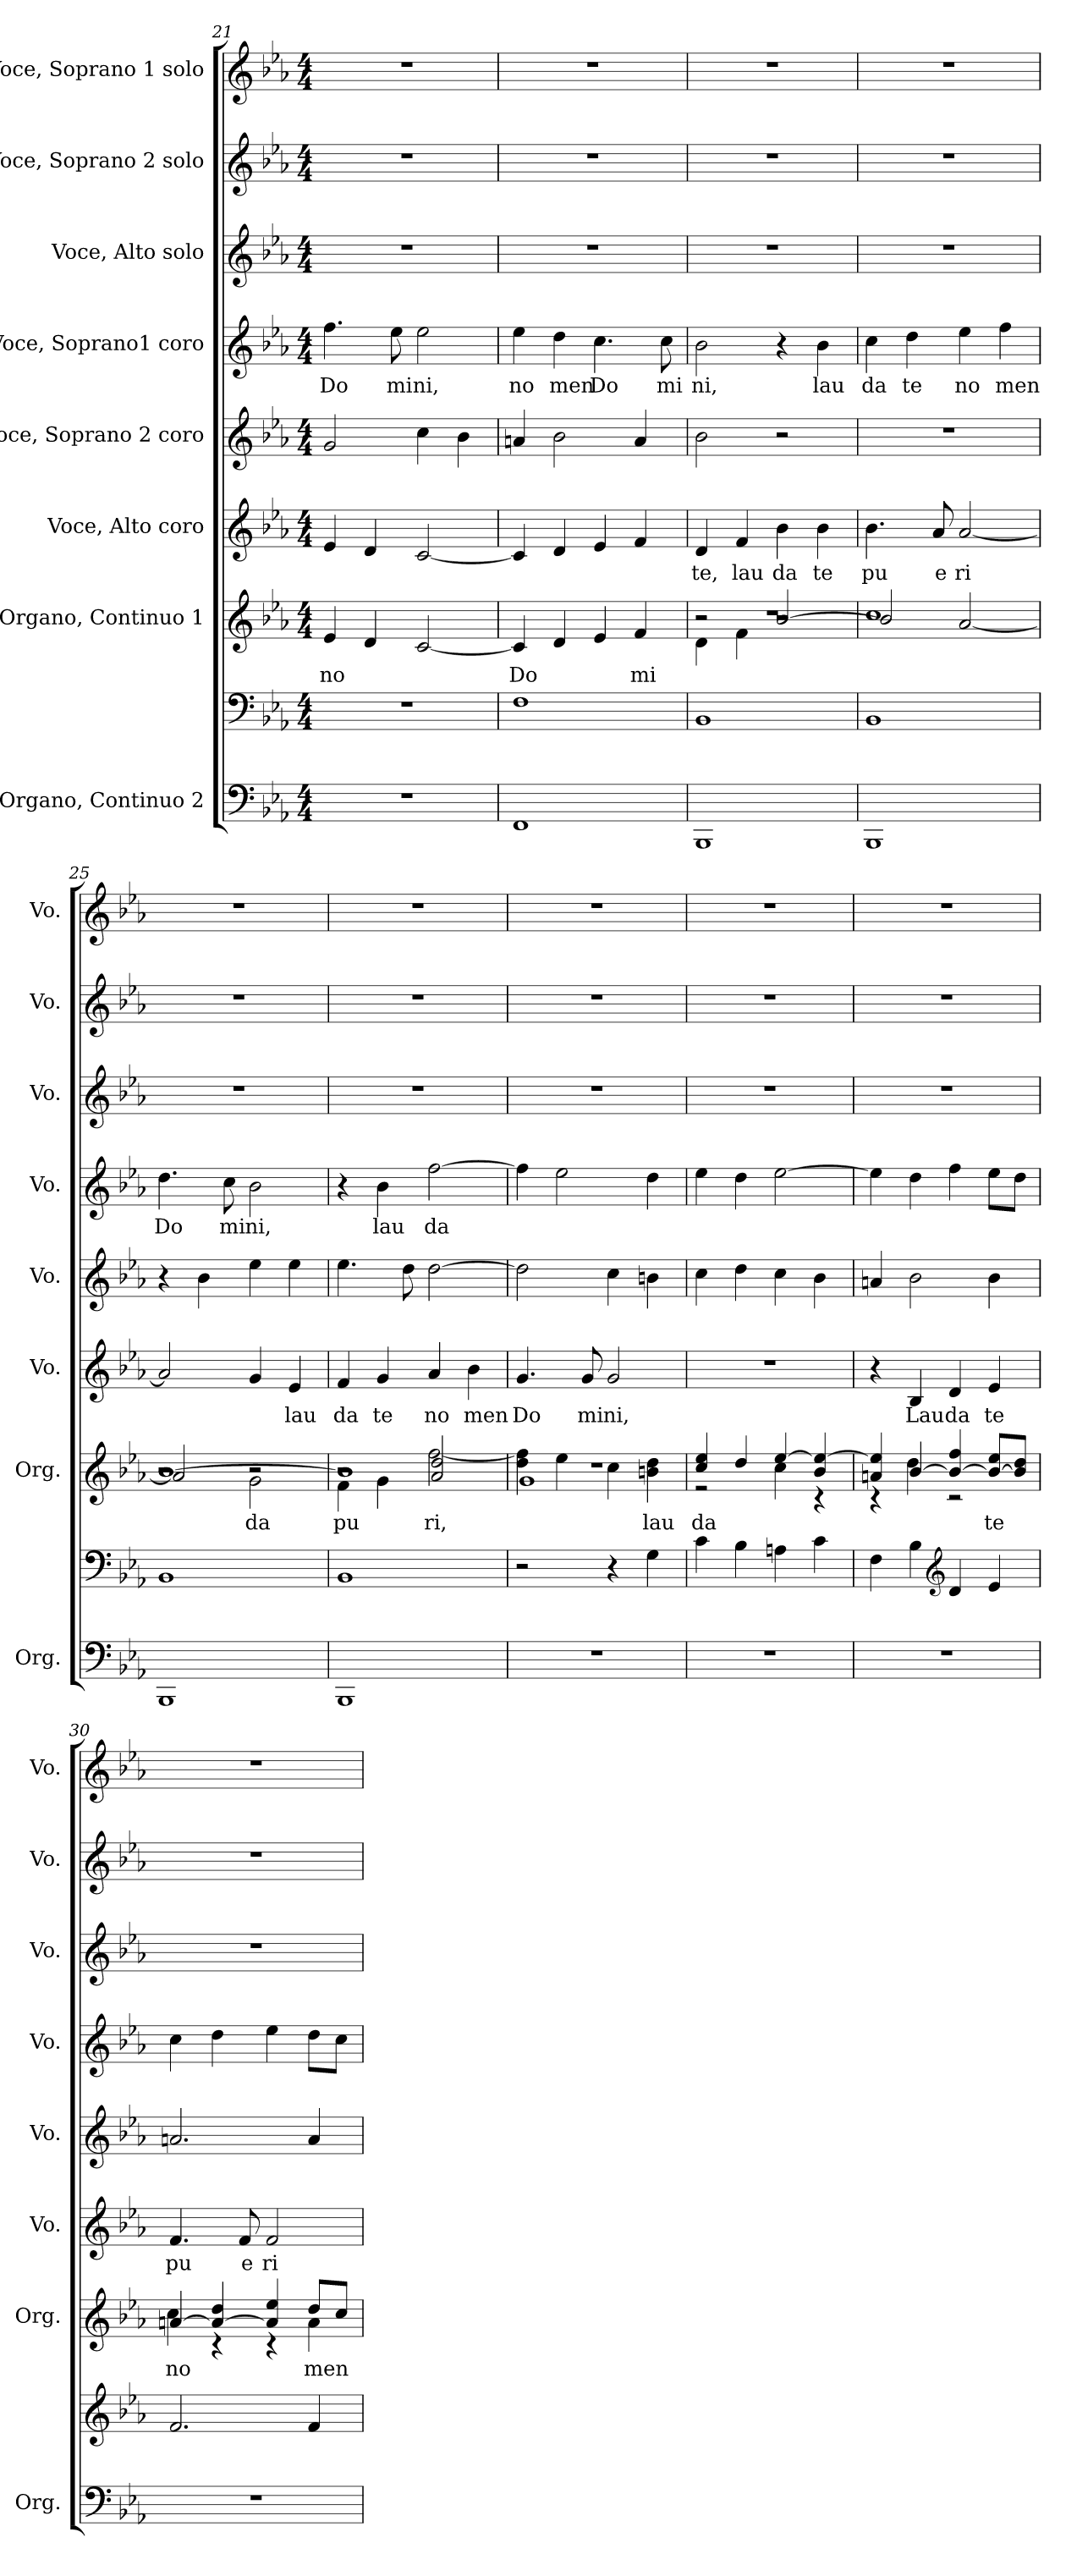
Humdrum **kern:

**kern	**kern	**kern	**text	**kern	**text	**kern	**kern	**text	**kern	**kern	**kern
*part8	*part8	*part7	*part7	*part6	*part6	*part5	*part4	*part4	*part3	*part2	*part1
*staff9	*staff8	*staff7	*staff7	*staff6	*staff6	*staff5	*staff4	*staff4	*staff3	*staff2	*staff1
*I"Organo, Continuo 2	*	*I"Organo, Continuo 1	*	*I"Voce, Alto coro	*	*I"Voce, Soprano 2 coro	*I"Voce, Soprano1  coro	*	*I"Voce, Alto solo	*I"Voce, Soprano 2 solo	*I"Voce, Soprano 1 solo
*I'Org.	*	*I'Org.	*	*I'Vo.	*	*I'Vo.	*I'Vo.	*	*I'Vo.	*I'Vo.	*I'Vo.
*clefF4	*clefF4	*clefG2	*	*clefG2	*	*clefG2	*clefG2	*	*clefG2	*clefG2	*clefG2
*k[b-e-a-]	*k[b-e-a-]	*k[b-e-a-]	*	*k[b-e-a-]	*	*k[b-e-a-]	*k[b-e-a-]	*	*k[b-e-a-]	*k[b-e-a-]	*k[b-e-a-]
*M4/4	*M4/4	*M4/4	*	*M4/4	*	*M4/4	*M4/4	*	*M4/4	*M4/4	*M4/4
=21	=21	=21	=21	=21	=21	=21	=21	=21	=21	=21	=21
!	!	!	!LO:LY:b	!	!	!	!	!LO:LY:b	!	!	!
1r	1r	4e-/	no	4e-/	.	2g/	4.ff\	Do	1r	1r	1r
.	.	4d/	.	4d/	.	.	.	.	.	.	.
!	!	!	!	!	!	!	!	!LO:LY:b	!	!	!
.	.	.	.	.	.	.	8ee-\	mi	.	.	.
!	!	!	!	!	!	!	!	!LO:LY:b	!	!	!
.	.	[2c/	.	[2c/	.	4cc\	2ee-\	ni,	.	.	.
.	.	.	.	.	.	4b-\	.	.	.	.	.
=22	=22	=22	=22	=22	=22	=22	=22	=22	=22	=22	=22
!	!	!	!LO:LY:b	!	!	!	!	!LO:LY:b	!	!	!
1FF	1F	4c/]	Do	4c/]	.	4an/	4ee-\	no	1r	1r	1r
!	!	!	!	!	!	!	!	!LO:LY:b	!	!	!
.	.	4d/	.	4d/	.	2b-\	4dd\	men	.	.	.
!	!	!	!	!	!	!	!	!LO:LY:b	!	!	!
.	.	4e-/	.	4e-/	.	.	4.cc\	Do	.	.	.
!	!	!	!LO:LY:b	!	!	!	!	!	!	!	!
.	.	4f/	mi	4f/	.	4a/	.	.	.	.	.
!	!	!	!	!	!	!	!	!LO:LY:b	!	!	!
.	.	.	.	.	.	.	8cc\	mi	.	.	.
=23	=23	=23	=23	=23	=23	=23	=23	=23	=23	=23	=23
*	*	*^	*	*	*	*	*	*	*	*	*
*	*	*	*^	*	*	*	*	*	*	*	*	*
!	!	!	!	!	!	!	!LO:LY:b	!	!	!LO:LY:b	!	!	!
1BBB-	1BB-	1r	4d\	2r	.	4d/	te,	2b-\	2b-\	ni,	1r	1r	1r
!	!	!	!	!	!	!	!LO:LY:b	!	!	!	!	!	!
.	.	.	4f\	.	.	4f/	lau	.	.	.	.	.	.
!	!	!	!	!	!	!	!LO:LY:b	!	!	!	!	!	!
.	.	.	2r	[2b-/	.	4b-\	da	2r	4r	.	.	.	.
!	!	!	!	!	!	!	!LO:LY:b	!	!	!LO:LY:b	!	!	!
.	.	.	.	.	.	4b-\	te	.	4b-\	lau	.	.	.
*	*	*	*v	*v	*	*	*	*	*	*	*	*	*
!!LO:PB:g=z
=24	=24	=24	=24	=24	=24	=24	=24	=24	=24	=24	=24	=24
!	!	!	!	!	!	!LO:LY:b	!	!	!LO:LY:b	!	!	!
1BBB-	1BB-	1cc	2b-/]	.	4.b-\	pu	1r	4cc\	da	1r	1r	1r
!	!	!	!	!	!	!	!	!	!LO:LY:b	!	!	!
.	.	.	.	.	.	.	.	4dd\	te	.	.	.
!	!	!	!	!	!	!LO:LY:b	!	!	!	!	!	!
.	.	.	.	.	8a-/	e	.	.	.	.	.	.
!	!	!	!	!	!	!LO:LY:b	!	!	!LO:LY:b	!	!	!
.	.	.	[2a-/	.	[2a-/	ri	.	4ee-\	no	.	.	.
!	!	!	!	!	!	!	!	!	!LO:LY:b	!	!	!
.	.	.	.	.	.	.	.	4ff\	men	.	.	.
=25	=25	=25	=25	=25	=25	=25	=25	=25	=25	=25	=25	=25
*	*	*	*^	*	*	*	*	*	*	*	*	*
!	!	!	!	!	!	!	!	!	!	!LO:LY:b	!	!	!
1BBB-	1BB-	[1b-	2r	2a-/]	.	2a-/]	.	4r	4.dd\	Do	1r	1r	1r
.	.	.	.	.	.	.	.	4b-\	.	.	.	.	.
!	!	!	!	!	!	!	!	!	!	!LO:LY:b	!	!	!
.	.	.	.	.	.	.	.	.	8cc\	mi	.	.	.
!	!	!	!	!	!LO:LY:b	!	!	!	!	!LO:LY:b	!	!	!
.	.	.	2g\	2r	da	4g/	.	4ee-\	2b-\	ni,	.	.	.
!	!	!	!	!	!	!	!LO:LY:b	!	!	!	!	!	!
.	.	.	.	.	.	4e-/	lau	4ee-\	.	.	.	.	.
=26	=26	=26	=26	=26	=26	=26	=26	=26	=26	=26	=26	=26	=26
!	!	!	!	!	!LO:LY:b	!	!LO:LY:b	!	!	!	!	!	!
1BBB-	1BB-	1b-]	4f\	2r	pu	4f/	da	4.ee-\	4r	.	1r	1r	1r
!	!	!	!	!	!	!	!LO:LY:b	!	!	!LO:LY:b	!	!	!
.	.	.	4g\	.	.	4g/	te	.	4b-\	lau	.	.	.
.	.	.	.	.	.	.	.	8dd\	.	.	.	.	.
!	!	!	!	!	!LO:LY:b	!	!LO:LY:b	!	!	!LO:LY:b	!	!	!
.	.	.	[2ff\	2a-/ 2dd/	ri,	4a-/	no	[2dd\	[2ff\	da	.	.	.
!	!	!	!	!	!	!	!LO:LY:b	!	!	!	!	!	!
.	.	.	.	.	.	4b-\	men	.	.	.	.	.	.
=27	=27	=27	=27	=27	=27	=27	=27	=27	=27	=27	=27	=27	=27
!	!	!	!	!	!	!	!LO:LY:b	!	!	!	!	!	!
1r	2r	1r	4dd\ 4ff\]	1g	.	4.g/	Do	2dd\]	4ff\]	.	1r	1r	1r
.	.	.	4ee-\	.	.	.	.	.	2ee-\	.	.	.	.
!	!	!	!	!	!	!	!LO:LY:b	!	!	!	!	!	!
.	.	.	.	.	.	8g/	mi	.	.	.	.	.	.
!	!	!	!	!	!	!	!LO:LY:b	!	!	!	!	!	!
.	4r	.	4cc\	.	.	2g/	ni,	4cc\	.	.	.	.	.
!	!	!	!	!	!LO:LY:b	!	!	!	!	!	!	!	!
.	4G\	.	4bn\ 4dd\	.	lau	.	.	4bn\	4dd\	.	.	.	.
*	*	*	*v	*v	*	*	*	*	*	*	*	*	*
=28	=28	=28	=28	=28	=28	=28	=28	=28	=28	=28	=28	=28
!	!	!	!	!LO:LY:b	!	!	!	!	!	!	!	!
1r	4c\	4cc/ 4ee-/	2r	da	1r	.	4cc\	4ee-\	.	1r	1r	1r
.	4B-\	4dd/	.	.	.	.	4dd\	4dd\	.	.	.	.
.	4An\	[4ee-/	4cc\	.	.	.	4cc\	[2ee-\	.	.	.	.
.	4c\	4b-/ 4ee-/_	4r	.	.	.	4b-\	.	.	.	.	.
!!LO:PB:g=z
=29	=29	=29	=29	=29	=29	=29	=29	=29	=29	=29	=29	=29
1r	4F\	4an/ 4ee-/]	4r	.	4r	.	4an/	4ee-\]	.	1r	1r	1r
!	!	!	!	!	!	!LO:LY:b	!	!	!	!	!	!
.	4B-\	[4b-/	4dd\	.	4B-/	Lau	2b-\	4dd\	.	.	.	.
*	*clefG2	*	*	*	*	*	*	*	*	*	*	*
!	!	!	!	!	!	!LO:LY:b	!	!	!	!	!	!
.	4d/	4b-/_ 4ff/	2r	.	4d/	da	.	4ff\	.	.	.	.
!	!	!	!	!LO:LY:b	!	!LO:LY:b	!	!	!	!	!	!
.	4e-/	8b-/_ 8ee-/L	.	te	4e-/	te	4b-\	8ee-\L	.	.	.	.
.	.	8b-/] 8dd/J	.	.	.	.	.	8dd\J	.	.	.	.
=30	=30	=30	=30	=30	=30	=30	=30	=30	=30	=30	=30	=30
!	!	!	!	!LO:LY:b	!	!LO:LY:b	!	!	!	!	!	!
1r	2.f/	[4an/	4cc\	no	4.f/	pu	2.an/	4cc\	.	1r	1r	1r
.	.	4a/_ 4dd/	4r	.	.	.	.	4dd\	.	.	.	.
!	!	!	!	!	!	!LO:LY:b	!	!	!	!	!	!
.	.	.	.	.	8f/	e	.	.	.	.	.	.
!	!	!	!	!	!	!LO:LY:b	!	!	!	!	!	!
.	.	4a/] 4ee-/	4r	.	2f/	ri	.	4ee-\	.	.	.	.
!	!	!	!	!LO:LY:b	!	!	!	!	!	!	!	!
.	4f/	8dd/L	4a\	men	.	.	4a/	8dd\L	.	.	.	.
.	.	8cc/J	.	.	.	.	.	8cc\J	.	.	.	.
*	*	*v	*v	*	*	*	*	*	*	*	*	*
=	=	=	=	=	=	=	=	=	=	=	=
*-	*-	*-	*-	*-	*-	*-	*-	*-	*-	*-	*-
